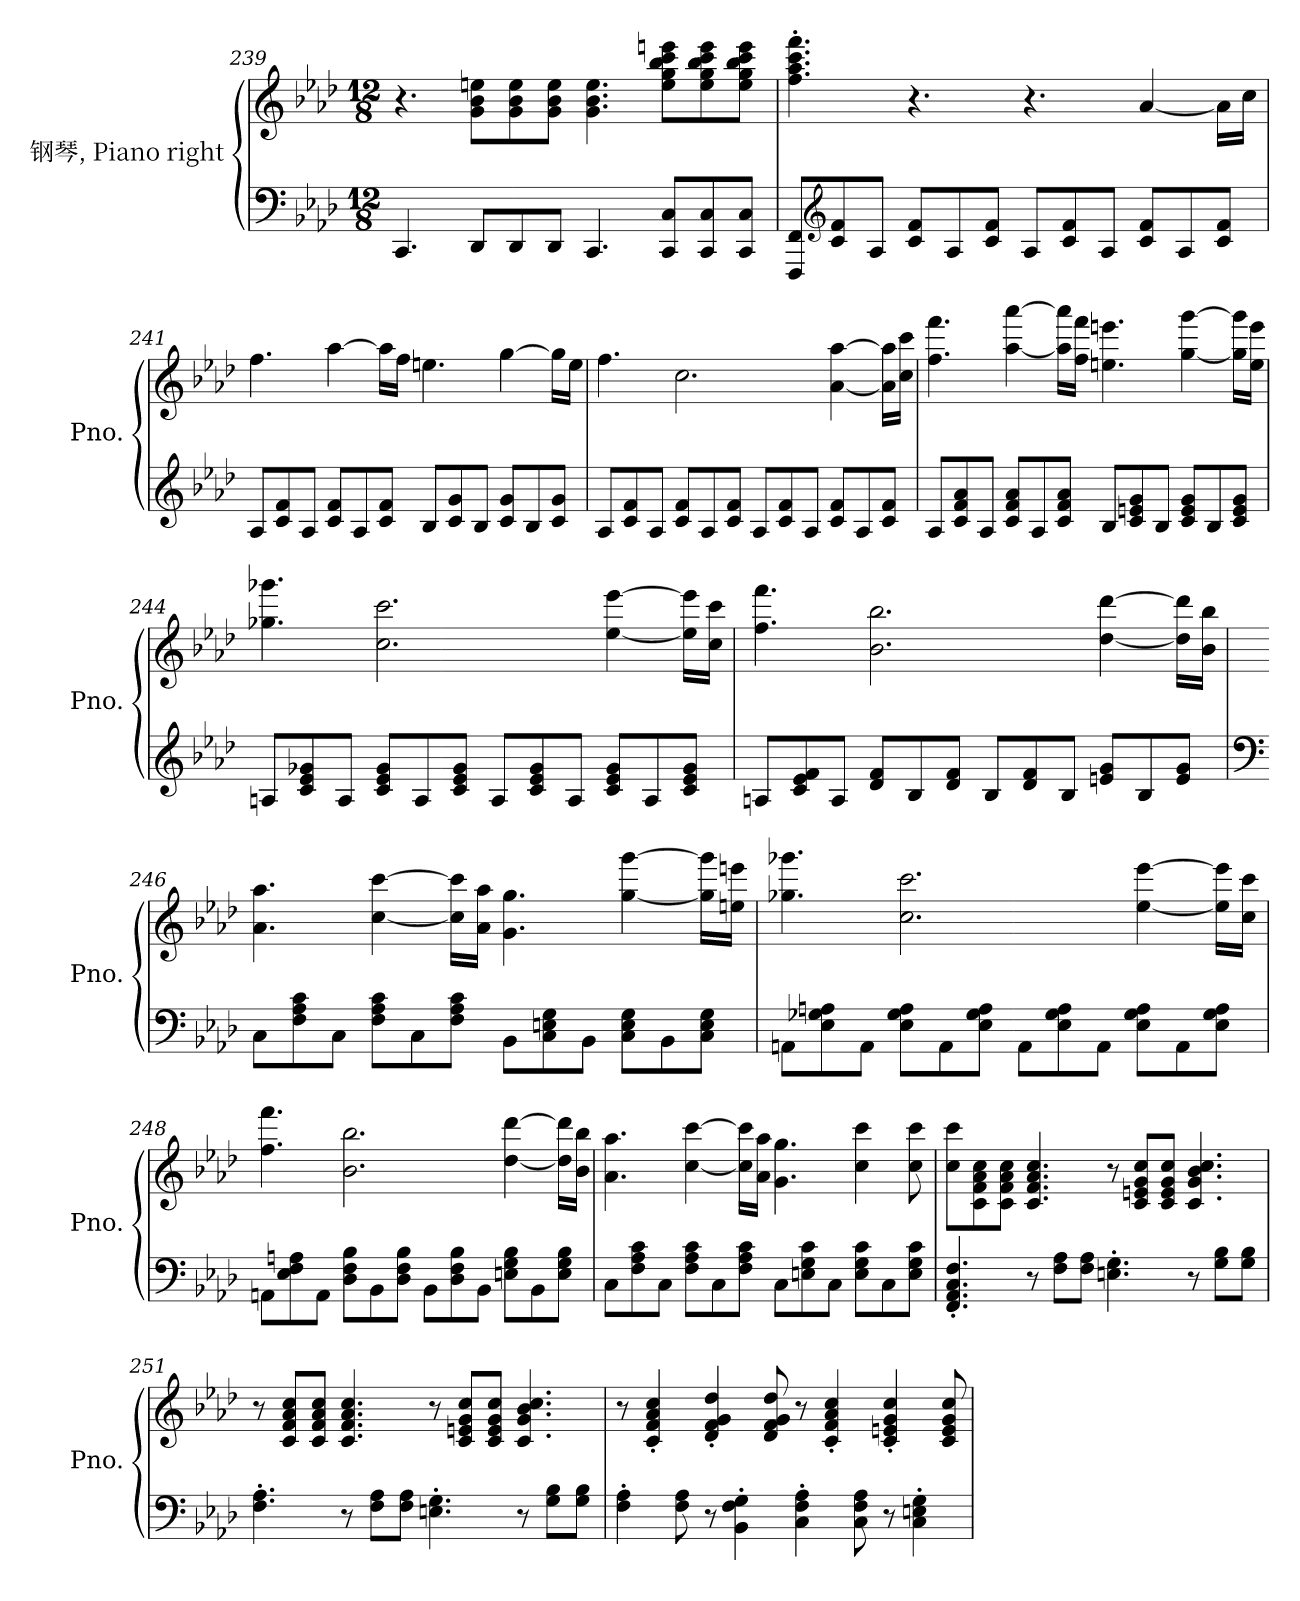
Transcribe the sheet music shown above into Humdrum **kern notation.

**kern	**kern
*part1	*part1
*staff2	*staff1
*I"钢琴, Piano right	*
*I'Pno.	*
*clefF4	*clefG2
*k[b-e-a-d-]	*k[b-e-a-d-]
*M12/8	*M12/8
=239	=239
4.CC/	4.r
*	*MM74
8DD-/L	8g\ 8b-\ 8een\L
*	*MM70
8DD-/	8g\ 8b-\ 8ee\
*	*MM54
8DD-/J	8g\ 8b-\ 8ee\J
*	*MM57
4.CC/	4.g\ 4.b-\ 4.ee\
*	*MM179
8CC/ 8C/L	8ee\ 8gg\ 8bb-\ 8ccc\ 8eeen\L
8CC/ 8C/	8ee\ 8gg\ 8bb-\ 8ccc\ 8eee\
8CC/ 8C/J	8ee\ 8gg\ 8bb-\ 8ccc\ 8eee\J
!!LO:LB:g=z
=240	=240
8FFF/ 8FF/L	4.ff\' 4.aa-\' 4.ccc\' 4.fff\'
*clefG2	*
8c/ 8f/	.
8A-/J	.
8c/ 8f/L	4.r
8A-/	.
8c/ 8f/J	.
8A-/L	4.r
8c/ 8f/	.
8A-/J	.
8c/ 8f/L	[4a-/
8A-/	.
8c/ 8f/J	16a-\LL]
*	*MM170
.	16cc\JJ
=241	=241
*	*MM243
8A-/L	4.ff\
8c/ 8f/	.
8A-/J	.
*	*MM229
8c/ 8f/L	[4aa-\
8A-/	.
8c/ 8f/J	16aa-\LL]
*	*MM196
.	16ff\JJ
8B-/L	4.een\
8c/ 8g/	.
8B-/J	.
*	*MM231
8c/ 8g/L	[4gg\
8B-/	.
8c/ 8g/J	16gg\LL]
*	*MM182
.	16ee\JJ
!!LO:LB:g=z
=242	=242
*	*MM240
8A-/L	4.ff\
8c/ 8f/	.
8A-/J	.
*	*MM233
8c/ 8f/L	2.cc\
8A-/	.
8c/ 8f/J	.
8A-/L	.
8c/ 8f/	.
8A-/J	.
8c/ 8f/L	[4a-\ [4aa-\
8A-/	.
8c/ 8f/J	16a-\] 16aa-\]LL
*	*MM170
.	16cc\ 16ccc\JJ
=243	=243
*	*MM243
8A-/L	4.ff\ 4.fff\
8c/ 8f/ 8a-/	.
8A-/J	.
*	*MM229
8c/ 8f/ 8a-/L	[4aa-\ [4aaa-\
8A-/	.
8c/ 8f/ 8a-/J	16aa-\] 16aaa-\]LL
*	*MM188
.	16ff\ 16fff\JJ
8B-/L	4.een\ 4.eeen\
8c/ 8en/ 8g/	.
8B-/J	.
*	*MM231
8c/ 8e/ 8g/L	[4gg\ [4ggg\
8B-/	.
8c/ 8e/ 8g/J	16gg\] 16ggg\]LL
*	*MM161
.	16ee\ 16eee\JJ
!!LO:LB:g=z
=244	=244
*	*MM240
8An/L	4.gg-X\ 4.ggg-X\
8c/ 8e-/ 8g-X/	.
8A/J	.
*	*MM233
8c/ 8e-/ 8g-/L	2.cc\ 2.ccc\
8A/	.
8c/ 8e-/ 8g-/J	.
8A/L	.
8c/ 8e-/ 8g-/	.
8A/J	.
*	*MM231
8c/ 8e-/ 8g-/L	[4ee-\ [4eee-\
8A/	.
8c/ 8e-/ 8g-/J	16ee-\] 16eee-\]LL
*	*MM161
.	16cc\ 16ccc\JJ
=245	=245
*	*MM240
8An/L	4.ff\ 4.fff\
8c/ 8e-/ 8f/	.
8A/J	.
*	*MM233
8d-/ 8f/L	2.b-\ 2.bb-\
8B-/	.
8d-/ 8f/J	.
8B-/L	.
8d-/ 8f/	.
8B-/J	.
*	*MM231
8en/ 8g/L	[4dd-\ [4ddd-\
8B-/	.
8e/ 8g/J	16dd-\] 16ddd-\]LL
*	*MM161
.	16b-\ 16bb-\JJ
!!LO:LB:g=z
=246	=246
*clefF4	*
*	*MM240
8C\L	4.a-\ 4.aa-\
8F\ 8A-\ 8c\	.
8C\J	.
*	*MM231
8F\ 8A-\ 8c\L	[4cc\ [4ccc\
8C\	.
8F\ 8A-\ 8c\J	16cc\] 16ccc\]LL
*	*MM161
.	16a-\ 16aa-\JJ
*	*MM240
8BB-\L	4.g\ 4.gg\
8C\ 8En\ 8G\	.
8BB-\J	.
8C\ 8E\ 8G\L	[4gg\ [4ggg\
8BB-\	.
8C\ 8E\ 8G\J	16gg\] 16ggg\]LL
*	*MM148
.	16een\ 16eeen\JJ
=247	=247
8AAn\L	4.gg-X\ 4.ggg-X\
8E-\ 8G-X\ 8An\	.
8AA\J	.
8E-\ 8G-\ 8A\L	2.cc\ 2.ccc\
8AA\	.
8E-\ 8G-\ 8A\J	.
8AA\L	.
8E-\ 8G-\ 8A\	.
8AA\J	.
*	*MM231
8E-\ 8G-\ 8A\L	[4ee-\ [4eee-\
8AA\	.
8E-\ 8G-\ 8A\J	16ee-\] 16eee-\]LL
*	*MM161
.	16cc\ 16ccc\JJ
!!LO:PB:g=z
=248	=248
*	*MM240
8AAn\L	4.ff\ 4.fff\
8E-\ 8F\ 8An\	.
8AA\J	.
*	*MM233
8D-\ 8F\ 8B-\L	2.b-\ 2.bb-\
8BB-\	.
8D-\ 8F\ 8B-\J	.
8BB-\L	.
8D-\ 8F\ 8B-\	.
8BB-\J	.
*	*MM231
8En\ 8G\ 8B-\L	[4dd-\ [4ddd-\
8BB-\	.
8E\ 8G\ 8B-\J	16dd-\] 16ddd-\]LL
*	*MM161
.	16b-\ 16bb-\JJ
=249	=249
*	*MM240
8C\L	4.a-\ 4.aa-\
8F\ 8A-\ 8c\	.
8C\J	.
*	*MM231
8F\ 8A-\ 8c\L	[4cc\ [4ccc\
8C\	.
8F\ 8A-\ 8c\J	16cc\] 16ccc\]LL
*	*MM161
.	16a-\ 16aa-\JJ
*	*MM240
8C\L	4.g\ 4.gg\
8En\ 8G\ 8c\	.
8C\J	.
8E\ 8G\ 8c\L	4cc\ 4ccc\
8C\	.
8E\ 8G\ 8c\J	8cc\ 8ccc\
=250	=250
*	*MM235
4.FF/' 4.AA-/' 4.C/' 4.F/'	8cc\ 8ccc\L
.	8c\ 8f\ 8a-\ 8cc\
.	8c\ 8f\ 8a-\ 8cc\J
*	*MM222
8r	4.c/ 4.f/ 4.a-/ 4.cc/
8F\ 8A-\L	.
8F\ 8A-\J	.
*	*MM215
4.En\' 4.G\'	8r
*	*MM234
.	8c/ 8en/ 8g/ 8cc/L
*	*MM235
.	8c/ 8e/ 8g/ 8cc/J
8r	4.c/ 4.g/ 4.b-/ 4.cc/
8G\ 8B-\L	.
8G\ 8B-\J	.
!!LO:LB:g=z
=251	=251
*	*MM228
4.F\' 4.A-\'	8r
*	*MM235
.	8c/ 8f/ 8a-/ 8cc/L
.	8c/ 8f/ 8a-/ 8cc/J
*	*MM223
8r	4.c/ 4.f/ 4.a-/ 4.cc/
8F\ 8A-\L	.
8F\ 8A-\J	.
*	*MM214
4.En\' 4.G\'	8r
*	*MM235
.	8c/ 8en/ 8g/ 8cc/L
.	8c/ 8e/ 8g/ 8cc/J
*	*MM221
8r	4.c/ 4.g/ 4.b-/ 4.cc/
8G\ 8B-\L	.
8G\ 8B-\J	.
=252	=252
*	*MM232
4F\' 4A-\'	8r
.	4c/' 4f/' 4a-/' 4cc/'
8F\ 8A-\	.
*	*MM233
8r	4d-/' 4f/' 4g/' 4dd-/'
4BB-\' 4F\' 4G\'	.
*	*MM223
.	8d-/ 8f/ 8g/ 8dd-/
*	*MM235
4C\' 4F\' 4A-\'	8r
.	4c/' 4f/' 4a-/' 4cc/'
8C\ 8F\ 8A-\	.
*	*MM232
8r	4c/' 4en/' 4g/' 4cc/'
4C\' 4En\' 4G\'	.
*	*MM199
.	8c/ 8e/ 8g/ 8cc/
=	=
*-	*-
